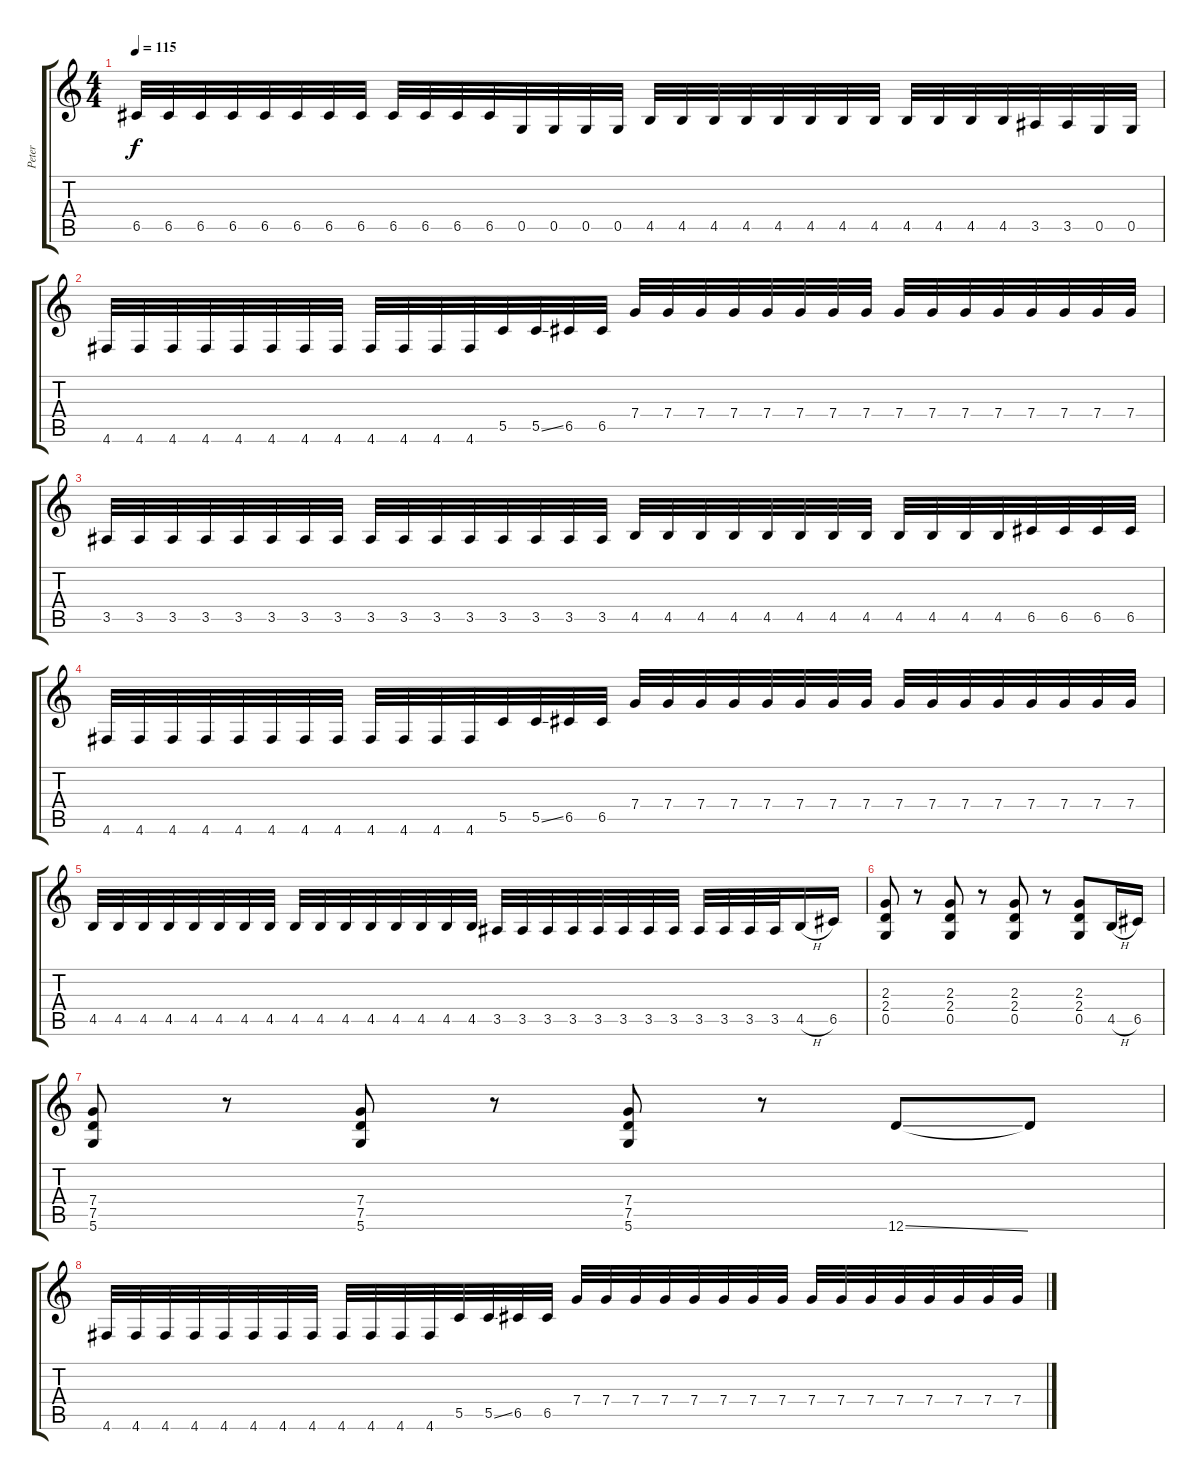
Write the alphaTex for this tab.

\track ("Peter" "Peter") {instrument overdrivenguitar}
\staff {score tabs}
\tuning (D4 A3 F3 C3 G2 D2) {hide}
\ts (4 4)
\tempo 115
\clef g2
\ks c
6.5.32{dy f} 6.5.32 6.5.32 6.5.32 6.5.32 6.5.32 6.5.32 6.5.32 6.5.32 6.5.32 6.5.32 6.5.32 0.5.32 0.5.32 0.5.32 0.5.32 4.5.32 4.5.32 4.5.32 4.5.32 4.5.32 4.5.32 4.5.32 4.5.32 4.5.32 4.5.32 4.5.32 4.5.32 3.5.32 3.5.32 0.5.32 0.5.32 |
4.6.32 4.6.32 4.6.32 4.6.32 4.6.32 4.6.32 4.6.32 4.6.32 4.6.32 4.6.32 4.6.32 4.6.32 5.5.32 5.5{ss}.32 6.5.32 6.5.32 7.4.32 7.4.32 7.4.32 7.4.32 7.4.32 7.4.32 7.4.32 7.4.32 7.4.32 7.4.32 7.4.32 7.4.32 7.4.32 7.4.32 7.4.32 7.4.32 |
3.5.32 3.5.32 3.5.32 3.5.32 3.5.32 3.5.32 3.5.32 3.5.32 3.5.32 3.5.32 3.5.32 3.5.32 3.5.32 3.5.32 3.5.32 3.5.32 4.5.32 4.5.32 4.5.32 4.5.32 4.5.32 4.5.32 4.5.32 4.5.32 4.5.32 4.5.32 4.5.32 4.5.32 6.5.32 6.5.32 6.5.32 6.5.32 |
4.6.32 4.6.32 4.6.32 4.6.32 4.6.32 4.6.32 4.6.32 4.6.32 4.6.32 4.6.32 4.6.32 4.6.32 5.5.32 5.5{ss}.32 6.5.32 6.5.32 7.4.32 7.4.32 7.4.32 7.4.32 7.4.32 7.4.32 7.4.32 7.4.32 7.4.32 7.4.32 7.4.32 7.4.32 7.4.32 7.4.32 7.4.32 7.4.32 |
4.5.32 4.5.32 4.5.32 4.5.32 4.5.32 4.5.32 4.5.32 4.5.32 4.5.32 4.5.32 4.5.32 4.5.32 4.5.32 4.5.32 4.5.32 4.5.32 3.5.32 3.5.32 3.5.32 3.5.32 3.5.32 3.5.32 3.5.32 3.5.32 3.5.32 3.5.32 3.5.32 3.5.32 4.5{h}.16 6.5.16 |
(2.3 2.4 0.5).8 r.8 (2.3 2.4 0.5).8 r.8 (2.3 2.4 0.5).8 r.8 (2.3 2.4 0.5).8 4.5{h}.16 6.5.16 |
(7.4 7.5 5.6).8 r.8 (7.4 7.5 5.6).8 r.8 (7.4 7.5 5.6).8 r.8 12.6{ss}.8 12.6{t}.8 |
4.6.32 4.6.32 4.6.32 4.6.32 4.6.32 4.6.32 4.6.32 4.6.32 4.6.32 4.6.32 4.6.32 4.6.32 5.5.32 5.5{ss}.32 6.5.32 6.5.32 7.4.32 7.4.32 7.4.32 7.4.32 7.4.32 7.4.32 7.4.32 7.4.32 7.4.32 7.4.32 7.4.32 7.4.32 7.4.32 7.4.32 7.4.32 7.4.32
